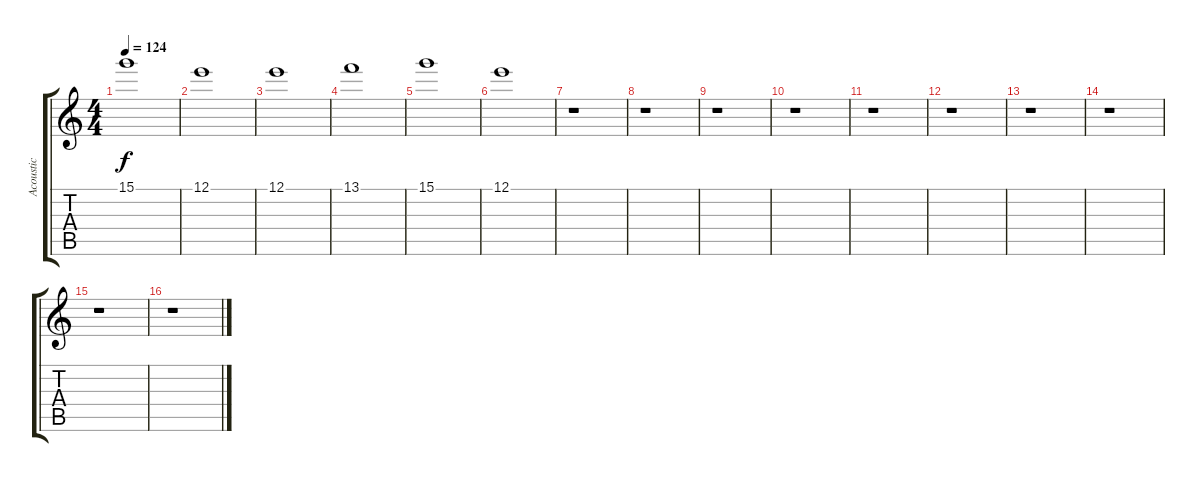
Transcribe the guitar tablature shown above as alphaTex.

\track ("Acoustic" "Acoustic") {instrument acousticguitarnylon}
\staff {score tabs}
\tuning (E4 B3 G3 D3 A2 E2) {hide}
\ts (4 4)
\tempo 124
\clef g2
\ks c
15.1.1{dy f} |
12.1.1 |
12.1.1 |
13.1.1 |
15.1.1 |
12.1.1 |
r.1 |
r.1 |
r.1 |
r.1 |
r.1 |
r.1 |
r.1 |
r.1 |
r.1 |
r.1
